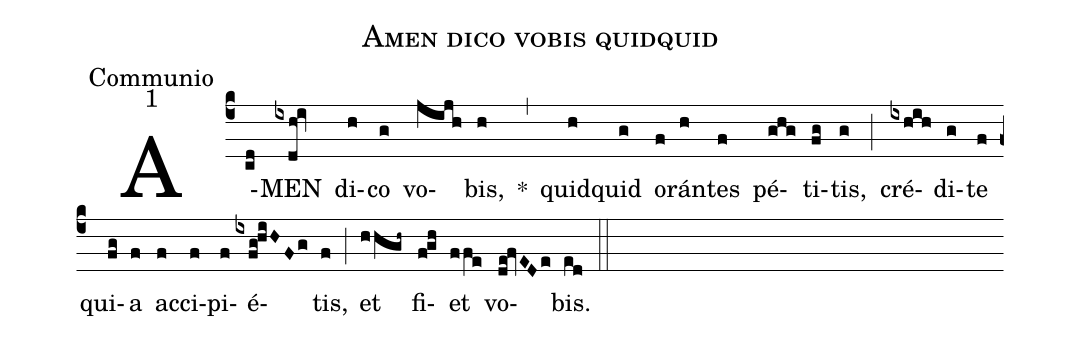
name:Amen dico vobis quidquid;
office-part:Communio;
mode:1;
%%
(c4) A(cd)MEN(ixdh!iv) di(h)co(g) vo(jijh)bis,(h) *(,) quid(h)quid(g) o(f)rán(h)tes(f) pé(ghg)ti(fg)tis,(g) (;) cré(ixhih)di(g)te(f) qui(fg)a(f) ac(f)ci(f)pi(f)é(ixfg!hiHFg)tis,(f) (;) et(hhgh~) fi(f!gh)et(ffe) vo(de!fvEDe)bis.(ed) (::)
